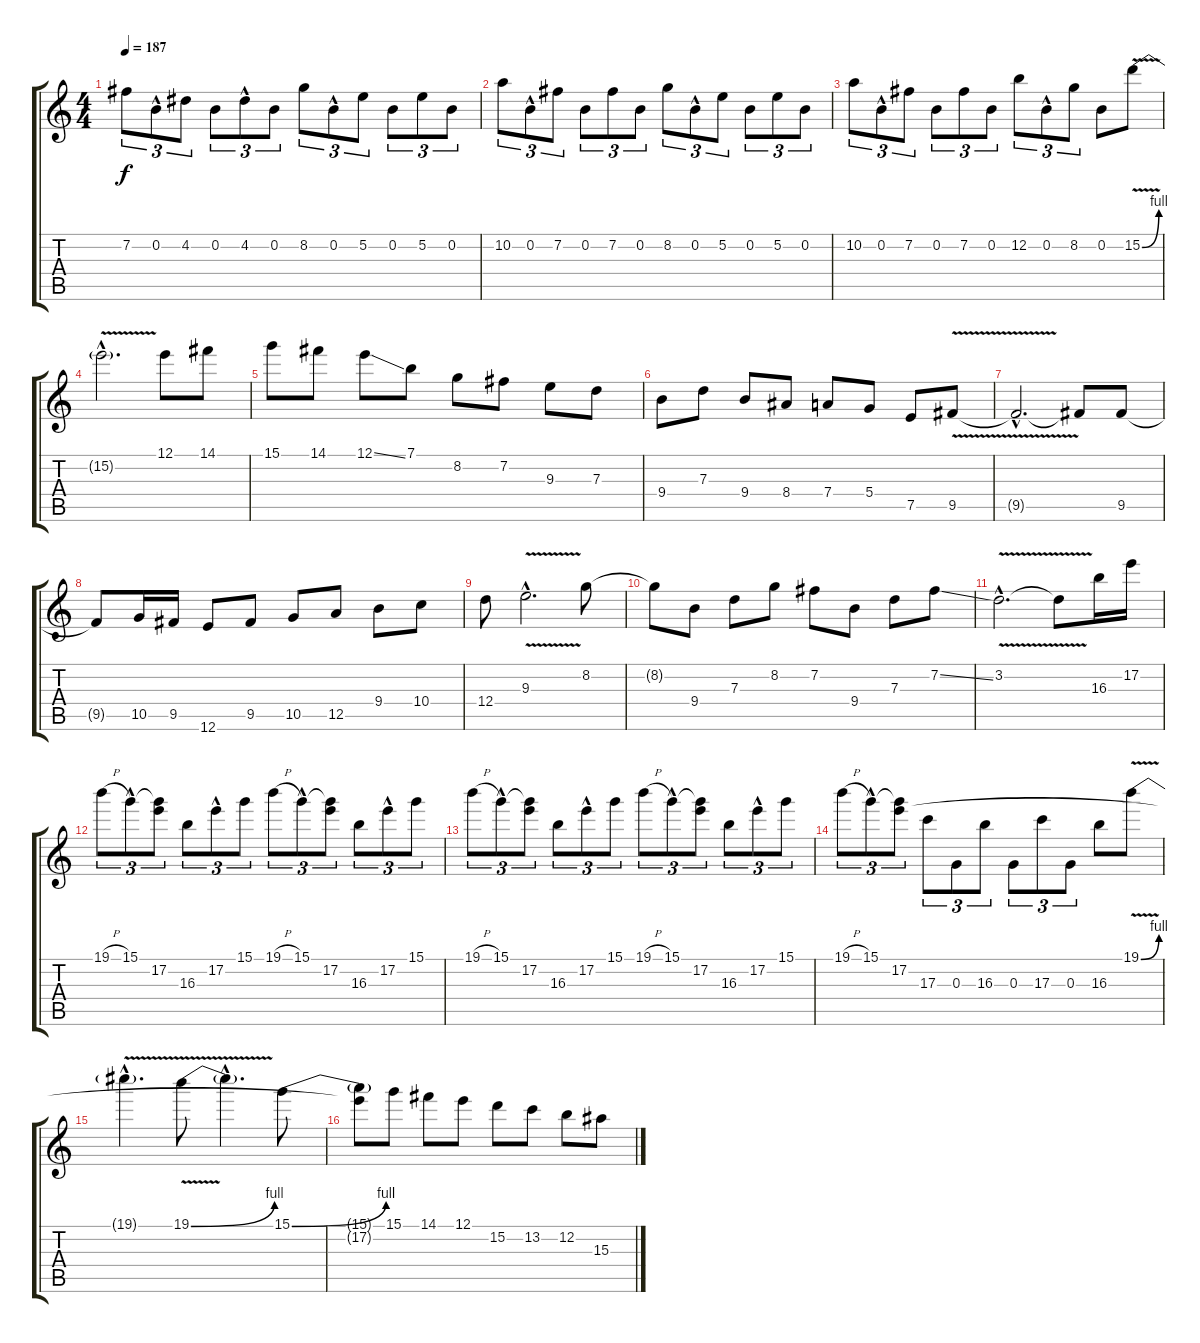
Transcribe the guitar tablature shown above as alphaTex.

\track "" {instrument distortionguitar}
\staff {score tabs}
\tuning (E4 B3 G3 D3 A2 E2) {hide}
\ts (4 4)
\tempo 187
\clef g2
\ks c
7.2.8{tu (3 2) dy f} 0.2{hac}.8{tu (3 2)} 4.2.8{tu (3 2)} 0.2.8{tu (3 2)} 4.2{hac}.8{tu (3 2)} 0.2.8{tu (3 2)} 8.2.8{tu (3 2)} 0.2{hac}.8{tu (3 2)} 5.2.8{tu (3 2)} 0.2.8{tu (3 2)} 5.2.8{tu (3 2)} 0.2.8{tu (3 2)} |
10.2.8{tu (3 2)} 0.2{hac}.8{tu (3 2)} 7.2.8{tu (3 2)} 0.2.8{tu (3 2)} 7.2.8{tu (3 2)} 0.2.8{tu (3 2)} 8.2.8{tu (3 2)} 0.2{hac}.8{tu (3 2)} 5.2.8{tu (3 2)} 0.2.8{tu (3 2)} 5.2.8{tu (3 2)} 0.2.8{tu (3 2)} |
10.2.8{tu (3 2)} 0.2{hac}.8{tu (3 2)} 7.2.8{tu (3 2)} 0.2.8{tu (3 2)} 7.2.8{tu (3 2)} 0.2.8{tu (3 2)} 12.2.8{tu (3 2)} 0.2{hac}.8{tu (3 2)} 8.2.8{tu (3 2)} 0.2.8 15.2{be (bend 0 0 60 4) v}.8 |
15.2{hac t}.2{d} 12.1.8 14.1.8 |
15.1.8 14.1.8 12.1{ss}.8 7.1.8 8.2.8 7.2.8 9.3.8 7.3.8 |
9.4.8 7.3.8 9.4.8 8.4.8 7.4.8 5.4.8 7.5.8 9.5{v}.8 |
9.5{hac t}.2{d} 9.5{t}.8 9.5.8 |
9.5{t}.8 10.5.16 9.5.16 12.6.8 9.5.8 10.5.8 12.5.8 9.4.8 10.4.8 |
12.4.8 9.3{v hac}.2{d} 8.2.8 |
8.2{t}.8 9.4.8 7.3.8 8.2.8 7.2.8 9.4.8 7.3.8 7.2{ss}.8 |
3.2{v hac}.2{d} 3.2{t}.8 16.3.16 17.2.16 |
19.1{h}.8{tu (3 2)} 15.1{hac}.8{tu (3 2)} (15.1{t} 17.2).8{tu (3 2)} 16.3.8{tu (3 2)} 17.2{hac}.8{tu (3 2)} 15.1.8{tu (3 2)} 19.1{h}.8{tu (3 2)} 15.1{hac}.8{tu (3 2)} (15.1{t} 17.2).8{tu (3 2)} 16.3.8{tu (3 2)} 17.2{hac}.8{tu (3 2)} 15.1.8{tu (3 2)} |
19.1{h}.8{tu (3 2)} 15.1{hac}.8{tu (3 2)} (15.1{t} 17.2).8{tu (3 2)} 16.3.8{tu (3 2)} 17.2{hac}.8{tu (3 2)} 15.1.8{tu (3 2)} 19.1{h}.8{tu (3 2)} 15.1{hac}.8{tu (3 2)} (15.1{t} 17.2).8{tu (3 2)} 16.3.8{tu (3 2)} 17.2{hac}.8{tu (3 2)} 15.1.8{tu (3 2)} |
19.1{h}.8{tu (3 2)} 15.1{hac}.8{tu (3 2)} (15.1{t} 17.2).8{tu (3 2)} 17.3.8{tu (3 2)} 0.3.8{tu (3 2)} 16.3.8{tu (3 2)} 0.3.8{tu (3 2)} 17.3.8{tu (3 2)} 0.3.8{tu (3 2)} 16.3.8 19.1{be (bend 0 0 60 4) v}.8 |
19.1{hac t}.4{d} 19.1{be (bend 0 0 60 4) v}.8 19.1{hac t}.4{d} 15.1{be (bend 0 0 60 4)}.8 |
(15.1{t} 17.2{t}).8 15.1.8 14.1.8 12.1.8 15.2.8 13.2.8 12.2.8 15.3.8
